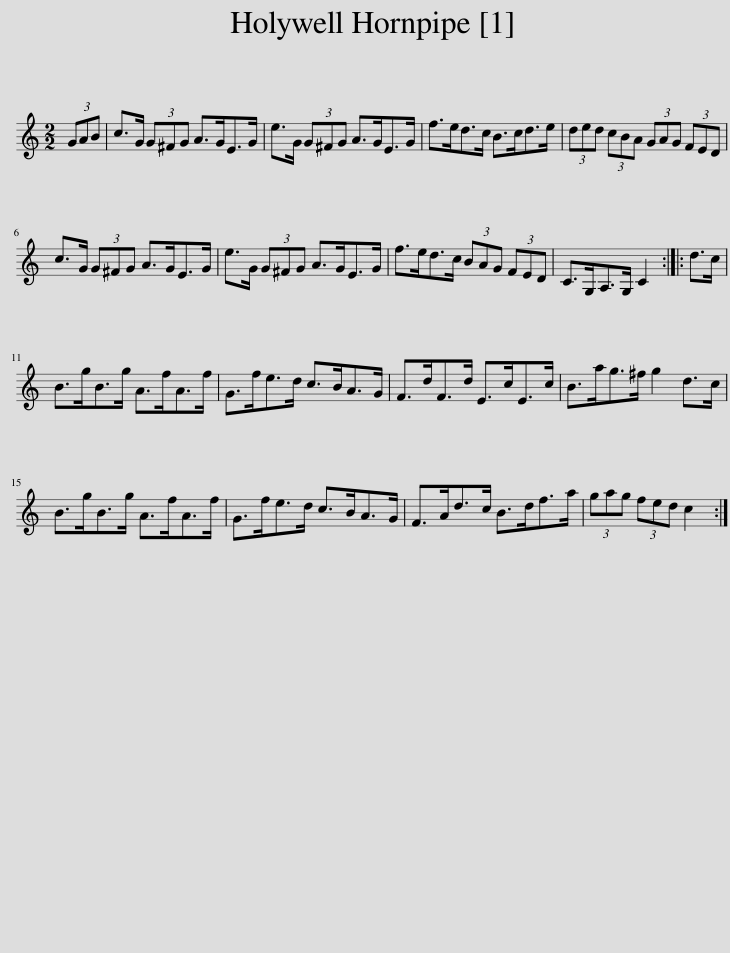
X:1
L:1/8
M:2/2
I:linebreak $
K:C
V:1 treble
V:1
 (3GAB | c>G (3G^FG A>GE>G | e>G (3G^FG A>GE>G | f>ed>c B>cd>e | (3ded (3cBA (3GAG (3FED |$ %5
 c>G (3G^FG A>GE>G | e>G (3G^FG A>GE>G | f>ed>c (3BAG (3FED | C>G,A,>G, C2 :: d>c |$ %10
 B>gB>g A>fA>f | G>fe>d c>BA>G | F>dF>d E>cE>c | B>ag>^f g2 d>c |$ B>gB>g A>fA>f | %15
 G>fe>d c>BA>G | F>Ad>c B>df>a | (3gag (3fed c2 :| %18
